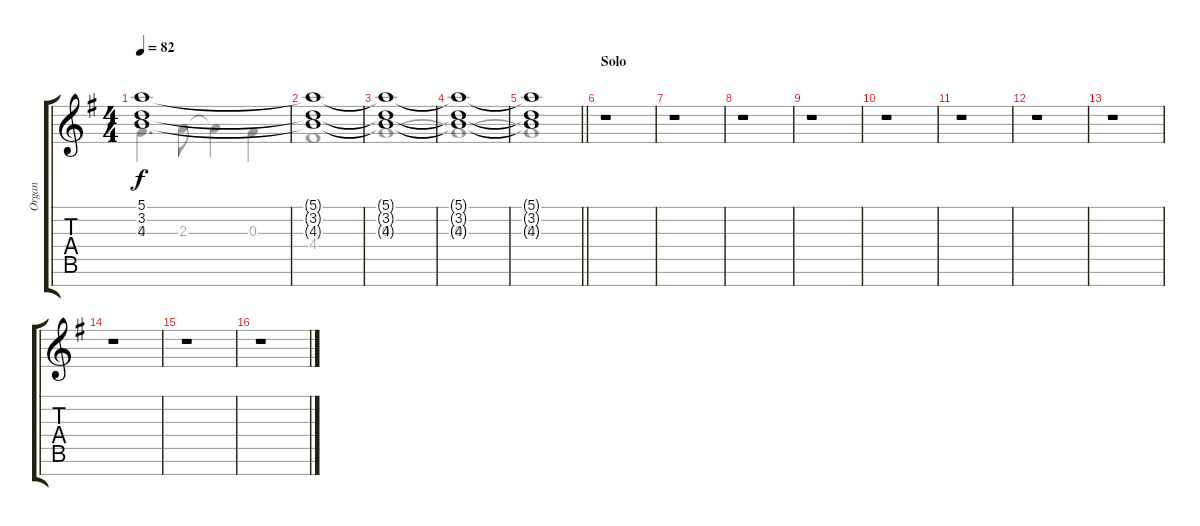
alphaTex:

\track ("Organ" "Organ") {instrument drawbarorgan}
\staff {score tabs}
\tuning (E5 B4 G4 D4 A3 E3 B2) {hide}
\voice
\ts (4 4)
\tempo 82
\clef g2
\ks g
(5.1{t} 3.2{t} 4.3{t}).1{dy f} |
(5.1{t} 3.2{t} 4.3{t}).1 |
(5.1{t} 3.2{t} 4.3{t}).1 |
(5.1{t} 3.2{t} 4.3{t}).1 |
\barLineRight lightlight
(5.1{t} 3.2{t} 4.3{t}).1 |
\section ("" "Solo")
r.1 |
r.1 |
r.1 |
r.1 |
r.1 |
r.1 |
r.1 |
r.1 |
r.1 |
r.1 |
r.1
\voice
\clef g2
\ottava regular
\simile none
\ks g
0.3{t}.4{d dy f} 2.3.8 2.3{t}.4 0.3.4 |
4.4.1 |
0.3.1 |
0.3{t}.1 |
\barLineRight lightlight
0.3{t}.1 |
|
|
|
|
|
|
|
|
|
|
